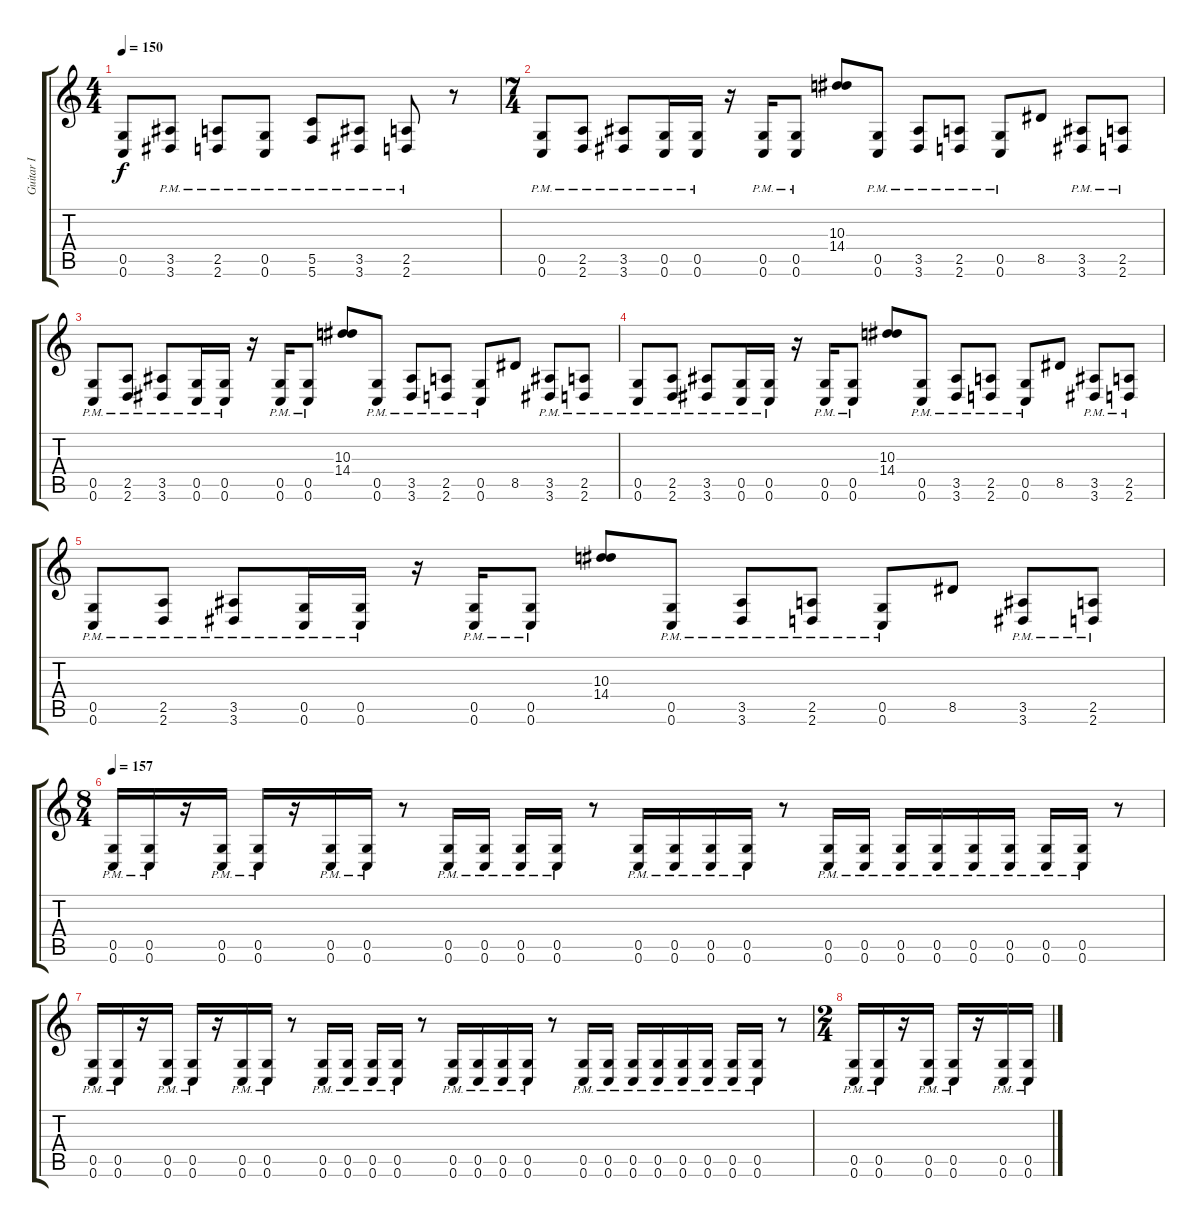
\track ("Guitar I" "Guitar I") {instrument overdrivenguitar}
\staff {score tabs}
\tuning (D4 A3 F3 C3 G2 C2) {hide}
\ts (4 4)
\tempo 150
\clef g2
\ks c
(0.5 0.6).8{dy f} (3.5{pm} 3.6{pm}).8 (2.5{pm} 2.6{pm}).8 (0.5{pm} 0.6{pm}).8 (5.5{pm} 5.6{pm}).8 (3.5{pm} 3.6{pm}).8 (2.5{pm} 2.6{pm}).8 r.8 |
\ts (7 4)
(0.5{pm} 0.6{pm}).8 (2.5{pm} 2.6{pm}).8 (3.5{pm} 3.6{pm}).8 (0.5{pm} 0.6{pm}).16 (0.5{pm} 0.6{pm}).16 r.16 (0.5{pm} 0.6{pm}).16 (0.5{pm} 0.6{pm}).8 (10.3 14.4).8 (0.5{pm} 0.6{pm}).8 (3.5{pm} 3.6{pm}).8 (2.5{pm} 2.6{pm}).8 (0.5{pm} 0.6{pm}).8 8.5.8 (3.5{pm} 3.6{pm}).8 (2.5{pm} 2.6{pm}).8 |
(0.5{pm} 0.6{pm}).8 (2.5{pm} 2.6{pm}).8 (3.5{pm} 3.6{pm}).8 (0.5{pm} 0.6{pm}).16 (0.5{pm} 0.6{pm}).16 r.16 (0.5{pm} 0.6{pm}).16 (0.5{pm} 0.6{pm}).8 (10.3 14.4).8 (0.5{pm} 0.6{pm}).8 (3.5{pm} 3.6{pm}).8 (2.5{pm} 2.6{pm}).8 (0.5{pm} 0.6{pm}).8 8.5.8 (3.5{pm} 3.6{pm}).8 (2.5{pm} 2.6{pm}).8 |
(0.5{pm} 0.6{pm}).8 (2.5{pm} 2.6{pm}).8 (3.5{pm} 3.6{pm}).8 (0.5{pm} 0.6{pm}).16 (0.5{pm} 0.6{pm}).16 r.16 (0.5{pm} 0.6{pm}).16 (0.5{pm} 0.6{pm}).8 (10.3 14.4).8 (0.5{pm} 0.6{pm}).8 (3.5{pm} 3.6{pm}).8 (2.5{pm} 2.6{pm}).8 (0.5{pm} 0.6{pm}).8 8.5.8 (3.5{pm} 3.6{pm}).8 (2.5{pm} 2.6{pm}).8 |
(0.5{pm} 0.6{pm}).8 (2.5{pm} 2.6{pm}).8 (3.5{pm} 3.6{pm}).8 (0.5{pm} 0.6{pm}).16 (0.5{pm} 0.6{pm}).16 r.16 (0.5{pm} 0.6{pm}).16 (0.5{pm} 0.6{pm}).8 (10.3 14.4).8 (0.5{pm} 0.6{pm}).8 (3.5{pm} 3.6{pm}).8 (2.5{pm} 2.6{pm}).8 (0.5{pm} 0.6{pm}).8 8.5.8 (3.5{pm} 3.6{pm}).8 (2.5{pm} 2.6{pm}).8 |
\ts (8 4)
\tempo 157
(0.5{pm} 0.6{pm}).16 (0.5{pm} 0.6{pm}).16 r.16 (0.5{pm} 0.6{pm}).16 (0.5{pm} 0.6{pm}).16 r.16 (0.5{pm} 0.6{pm}).16 (0.5{pm} 0.6{pm}).16 r.8 (0.5{pm} 0.6{pm}).16 (0.5{pm} 0.6{pm}).16 (0.5{pm} 0.6{pm}).16 (0.5{pm} 0.6{pm}).16 r.8 (0.5{pm} 0.6{pm}).16 (0.5{pm} 0.6{pm}).16 (0.5{pm} 0.6{pm}).16 (0.5{pm} 0.6{pm}).16 r.8 (0.5{pm} 0.6{pm}).16 (0.5{pm} 0.6{pm}).16 (0.5{pm} 0.6{pm}).16 (0.5{pm} 0.6{pm}).16 (0.5{pm} 0.6{pm}).16 (0.5{pm} 0.6{pm}).16 (0.5{pm} 0.6{pm}).16 (0.5{pm} 0.6{pm}).16 r.8 |
(0.5{pm} 0.6{pm}).16 (0.5{pm} 0.6{pm}).16 r.16 (0.5{pm} 0.6{pm}).16 (0.5{pm} 0.6{pm}).16 r.16 (0.5{pm} 0.6{pm}).16 (0.5{pm} 0.6{pm}).16 r.8 (0.5{pm} 0.6{pm}).16 (0.5{pm} 0.6{pm}).16 (0.5{pm} 0.6{pm}).16 (0.5{pm} 0.6{pm}).16 r.8 (0.5{pm} 0.6{pm}).16 (0.5{pm} 0.6{pm}).16 (0.5{pm} 0.6{pm}).16 (0.5{pm} 0.6{pm}).16 r.8 (0.5{pm} 0.6{pm}).16 (0.5{pm} 0.6{pm}).16 (0.5{pm} 0.6{pm}).16 (0.5{pm} 0.6{pm}).16 (0.5{pm} 0.6{pm}).16 (0.5{pm} 0.6{pm}).16 (0.5{pm} 0.6{pm}).16 (0.5{pm} 0.6{pm}).16 r.8 |
\ts (2 4)
(0.5{pm} 0.6{pm}).16 (0.5{pm} 0.6{pm}).16 r.16 (0.5{pm} 0.6{pm}).16 (0.5{pm} 0.6{pm}).16 r.16 (0.5{pm} 0.6{pm}).16 (0.5{pm} 0.6{pm}).16
